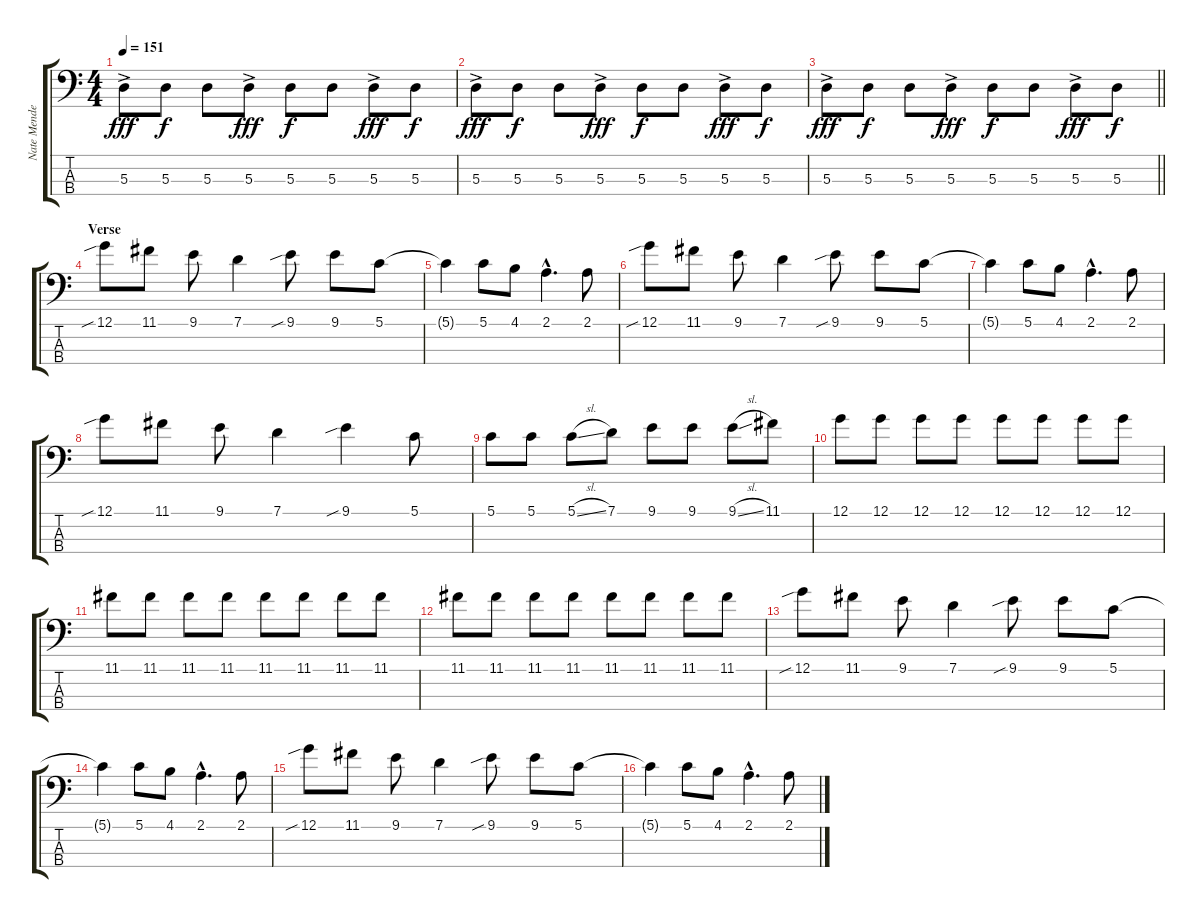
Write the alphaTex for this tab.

\track ("Nate Mendel" "Nate Mende") {instrument electricbassfinger}
\staff {score tabs}
\tuning (G2 D2 A1 E1) {hide}
\ts (4 4)
\tempo 151
\clef f4
\ks c
5.3{ac}.8{dy fff} 5.3.8{dy f} 5.3.8 5.3{ac}.8{dy fff} 5.3.8{dy f} 5.3.8 5.3{ac}.8{dy fff} 5.3.8{dy f} |
5.3{ac}.8{dy fff} 5.3.8{dy f} 5.3.8 5.3{ac}.8{dy fff} 5.3.8{dy f} 5.3.8 5.3{ac}.8{dy fff} 5.3.8{dy f} |
\barLineRight lightlight
5.3{ac}.8{dy fff} 5.3.8{dy f} 5.3.8 5.3{ac}.8{dy fff} 5.3.8{dy f} 5.3.8 5.3{ac}.8{dy fff} 5.3.8{dy f} |
\section ("" "Verse")
12.1{sib}.8 11.1.8 9.1.8 7.1.4 9.1{sib}.8 9.1.8 5.1.8 |
5.1{t}.4 5.1.8 4.1.8 2.1{hac}.4{d} 2.1.8 |
12.1{sib}.8 11.1.8 9.1.8 7.1.4 9.1{sib}.8 9.1.8 5.1.8 |
5.1{t}.4 5.1.8 4.1.8 2.1{hac}.4{d} 2.1.8 |
12.1{sib}.8 11.1.8 9.1.8 7.1.4 9.1{sib}.4 5.1.8 |
5.1.8 5.1.8 5.1{sl}.8 7.1.8 9.1.8 9.1.8 9.1{sl}.8 11.1.8 |
12.1.8 12.1.8 12.1.8 12.1.8 12.1.8 12.1.8 12.1.8 12.1.8 |
11.1.8 11.1.8 11.1.8 11.1.8 11.1.8 11.1.8 11.1.8 11.1.8 |
11.1.8 11.1.8 11.1.8 11.1.8 11.1.8 11.1.8 11.1.8 11.1.8 |
12.1{sib}.8 11.1.8 9.1.8 7.1.4 9.1{sib}.8 9.1.8 5.1.8 |
5.1{t}.4 5.1.8 4.1.8 2.1{hac}.4{d} 2.1.8 |
12.1{sib}.8 11.1.8 9.1.8 7.1.4 9.1{sib}.8 9.1.8 5.1.8 |
5.1{t}.4 5.1.8 4.1.8 2.1{hac}.4{d} 2.1.8
